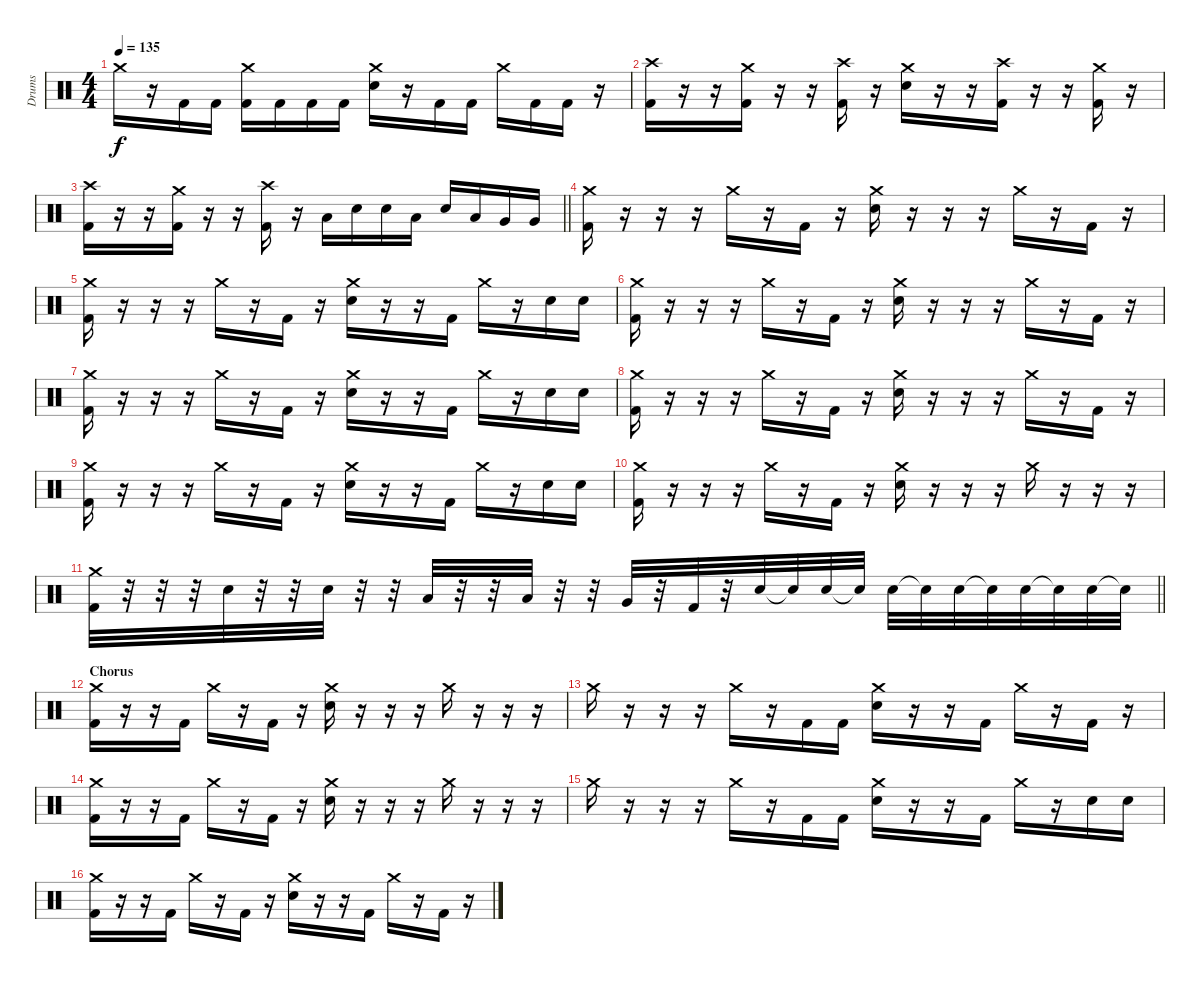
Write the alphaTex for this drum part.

\track ("Drums" "Drums") {instrument percussion}
\staff {score}
\articulation defaults
\ts (4 4)
\tempo 135
\clef neutral
\ks c "Crash medium (hit)".16{dy f}
r.16 "Kick (hit) 2".16 "Kick (hit) 2".16 ("Crash medium (hit)" "Kick (hit) 2").16 "Kick (hit) 2".16 "Kick (hit) 2".16 "Kick (hit) 2".16 ("Crash medium (hit)" "Electric Snare (hit)").16 r.16 "Kick (hit) 2".16 "Kick (hit) 2".16 "Crash medium (hit)".16 "Kick (hit) 2".16 "Kick (hit) 2".16 r.16 |
("Crash high (hit)" "Kick (hit) 2").16 r.16 r.16 ("Crash medium (hit)" "Kick (hit) 2").16 r.16 r.16 ("Crash high (hit)" "Kick (hit) 2").16 r.16 ("Crash medium (hit)" "Electric Snare (hit)").16 r.16 r.16 ("Crash high (hit)" "Kick (hit) 2").16 r.16 r.16 ("Crash medium (hit)" "Kick (hit) 2").16 r.16 |
\barLineRight lightlight
("Crash high (hit)" "Kick (hit) 2").16 r.16 r.16 ("Crash medium (hit)" "Kick (hit) 2").16 r.16 r.16 ("Crash high (hit)" "Kick (hit) 2").16 r.16 "Low Tom (hit)".16 "Electric Snare (hit)".16 "Electric Snare (hit)".16 "Low Tom (hit)".16 "Electric Snare (hit)".16 "Low Tom (hit)".16 "Very Low Tom (hit)".16 "Very Low Tom (hit)".16 |
("Crash medium (hit)" "Kick (hit) 2").16 r.16 r.16 r.16 "Crash medium (hit)".16 r.16 "Kick (hit) 2".16 r.16 ("Crash medium (hit)" "Electric Snare (hit)").16 r.16 r.16 r.16 "Crash medium (hit)".16 r.16 "Kick (hit) 2".16 r.16 |
("Crash medium (hit)" "Kick (hit) 2").16 r.16 r.16 r.16 "Crash medium (hit)".16 r.16 "Kick (hit) 2".16 r.16 ("Crash medium (hit)" "Electric Snare (hit)").16 r.16 r.16 "Kick (hit) 2".16 "Crash medium (hit)".16 r.16 "Electric Snare (hit)".16 "Electric Snare (hit)".16 |
("Crash medium (hit)" "Kick (hit) 2").16 r.16 r.16 r.16 "Crash medium (hit)".16 r.16 "Kick (hit) 2".16 r.16 ("Crash medium (hit)" "Electric Snare (hit)").16 r.16 r.16 r.16 "Crash medium (hit)".16 r.16 "Kick (hit) 2".16 r.16 |
("Crash medium (hit)" "Kick (hit) 2").16 r.16 r.16 r.16 "Crash medium (hit)".16 r.16 "Kick (hit) 2".16 r.16 ("Crash medium (hit)" "Electric Snare (hit)").16 r.16 r.16 "Kick (hit) 2".16 "Crash medium (hit)".16 r.16 "Electric Snare (hit)".16 "Electric Snare (hit)".16 |
("Crash medium (hit)" "Kick (hit) 2").16 r.16 r.16 r.16 "Crash medium (hit)".16 r.16 "Kick (hit) 2".16 r.16 ("Crash medium (hit)" "Electric Snare (hit)").16 r.16 r.16 r.16 "Crash medium (hit)".16 r.16 "Kick (hit) 2".16 r.16 |
("Crash medium (hit)" "Kick (hit) 2").16 r.16 r.16 r.16 "Crash medium (hit)".16 r.16 "Kick (hit) 2".16 r.16 ("Crash medium (hit)" "Electric Snare (hit)").16 r.16 r.16 "Kick (hit) 2".16 "Crash medium (hit)".16 r.16 "Electric Snare (hit)".16 "Electric Snare (hit)".16 |
("Crash medium (hit)" "Kick (hit) 2").16 r.16 r.16 r.16 "Crash medium (hit)".16 r.16 "Kick (hit) 2".16 r.16 ("Crash medium (hit)" "Electric Snare (hit)").16 r.16 r.16 r.16 "Crash medium (hit)".16 r.16 r.16 r.16 |
\barLineRight lightlight
("Crash medium (hit)" "Kick (hit) 2").32 r.32 r.32 r.32 "Electric Snare (hit)".32 r.32 r.32 "Electric Snare (hit)".32 r.32 r.32 "Low Tom (hit)".32 r.32 r.32 "Low Tom (hit)".32 r.32 r.32 "Very Low Tom (hit)".32 r.32 "Kick (hit) 2".32 r.32 "Electric Snare (hit)".32 "Snare (hit)"{t}.32 "Electric Snare (hit)".32 "Snare (hit)"{t}.32 "Electric Snare (hit)".32 "Snare (hit)"{t}.32 "Electric Snare (hit)".32 "Snare (hit)"{t}.32 "Electric Snare (hit)".32 "Snare (hit)"{t}.32 "Electric Snare (hit)".32 "Snare (hit)"{t}.32 |
\section ("" "Chorus")
("Crash medium (hit)" "Kick (hit) 2").16 r.16 r.16 "Kick (hit) 2".16 "Crash medium (hit)".16 r.16 "Kick (hit) 2".16 r.16 ("Crash medium (hit)" "Electric Snare (hit)").16 r.16 r.16 r.16 "Crash medium (hit)".16 r.16 r.16 r.16 |
"Crash medium (hit)".16 r.16 r.16 r.16 "Crash medium (hit)".16 r.16 "Kick (hit) 2".16 "Kick (hit) 2".16 ("Crash medium (hit)" "Electric Snare (hit)").16 r.16 r.16 "Kick (hit) 2".16 "Crash medium (hit)".16 r.16 "Kick (hit) 2".16 r.16 |
("Crash medium (hit)" "Kick (hit) 2").16 r.16 r.16 "Kick (hit) 2".16 "Crash medium (hit)".16 r.16 "Kick (hit) 2".16 r.16 ("Crash medium (hit)" "Electric Snare (hit)").16 r.16 r.16 r.16 "Crash medium (hit)".16 r.16 r.16 r.16 |
"Crash medium (hit)".16 r.16 r.16 r.16 "Crash medium (hit)".16 r.16 "Kick (hit) 2".16 "Kick (hit) 2".16 ("Crash medium (hit)" "Electric Snare (hit)").16 r.16 r.16 "Kick (hit) 2".16 "Crash medium (hit)".16 r.16 "Electric Snare (hit)".16 "Electric Snare (hit)".16 |
("Crash medium (hit)" "Kick (hit) 2").16 r.16 r.16 "Kick (hit) 2".16 "Crash medium (hit)".16 r.16 "Kick (hit) 2".16 r.16 ("Crash medium (hit)" "Electric Snare (hit)").16 r.16 r.16 "Kick (hit) 2".16 "Crash medium (hit)".16 r.16 "Kick (hit) 2".16 r.16
